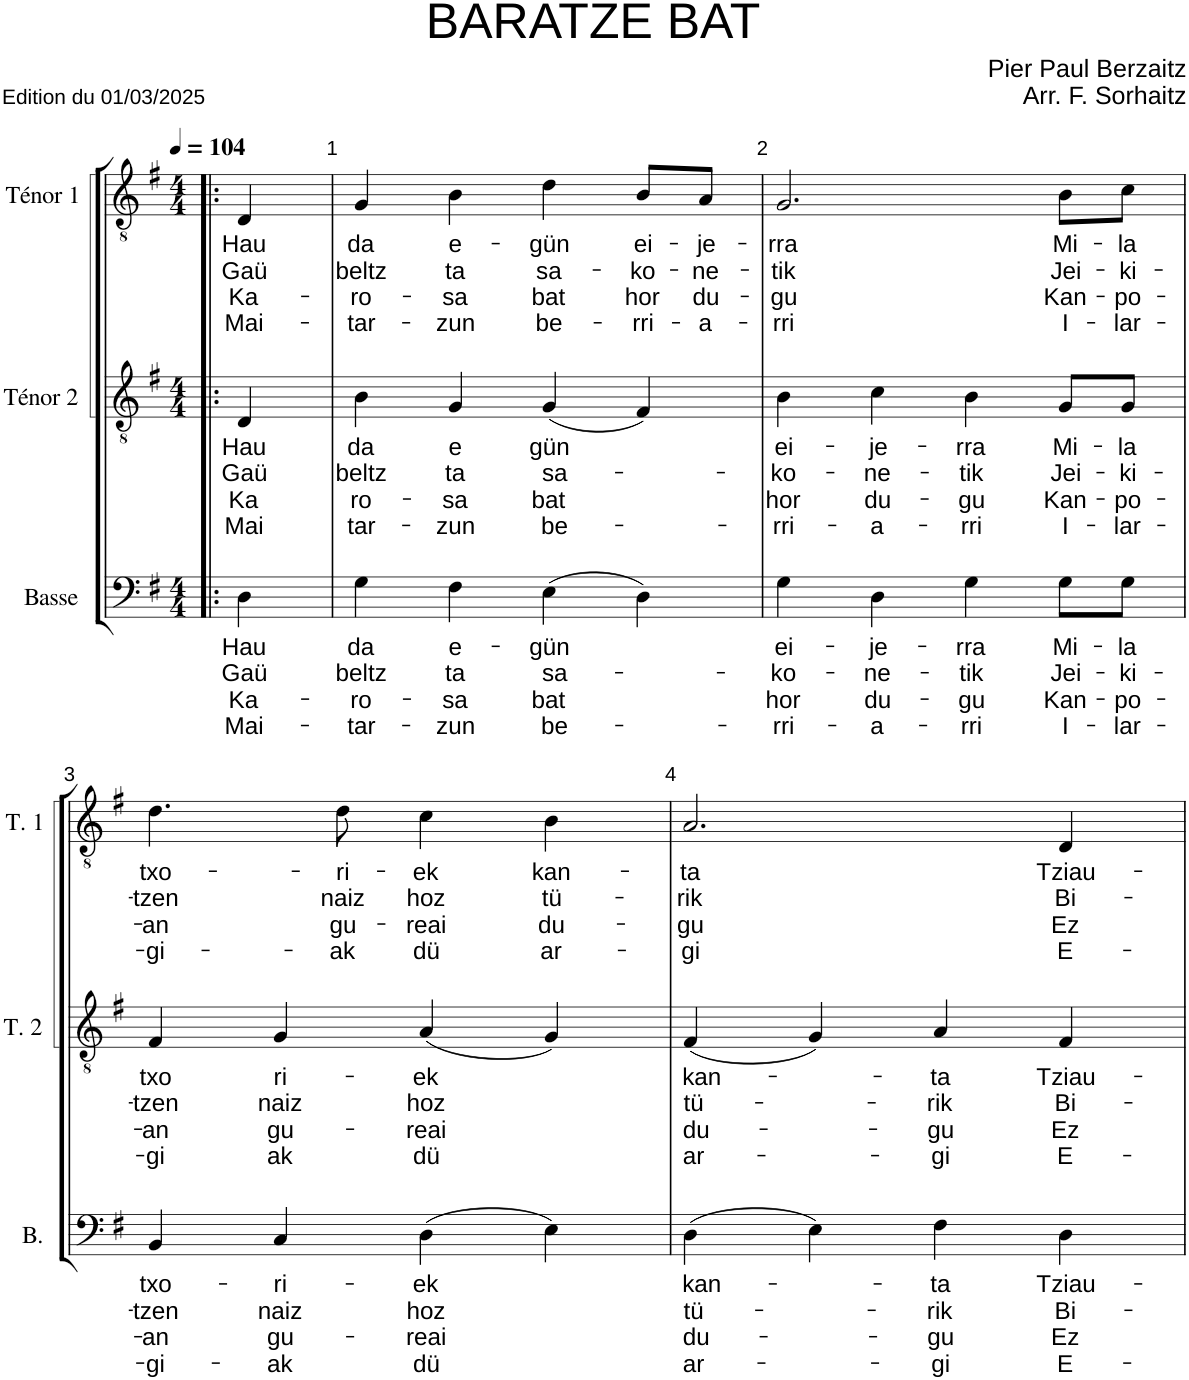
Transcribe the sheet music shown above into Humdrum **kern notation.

**kern	**text	**text	**text	**text	**kern	**text	**text	**text	**text	**kern	**text	**text	**text	**text
*part3	*part3	*part3	*part3	*part3	*part2	*part2	*part2	*part2	*part2	*part1	*part1	*part1	*part1	*part1
*staff3	*staff3	*staff3	*staff3	*staff3	*staff2	*staff2	*staff2	*staff2	*staff2	*staff1	*staff1	*staff1	*staff1	*staff1
*I"Basse	*	*	*	*	*I"Ténor 2	*	*	*	*	*I"Ténor 1	*	*	*	*
*I'B.	*	*	*	*	*I'T. 2	*	*	*	*	*I'T. 1	*	*	*	*
*clefF4	*	*	*	*	*clefGv2	*	*	*	*	*clefGv2	*	*	*	*
*k[f#]	*	*	*	*	*k[f#]	*	*	*	*	*k[f#]	*	*	*	*
*M4/4	*	*	*	*	*M4/4	*	*	*	*	*M4/4	*	*	*	*
*MM104	*	*	*	*	*MM104	*	*	*	*	*MM104	*	*	*	*
=!|:	=!|:	=!|:	=!|:	=!|:	=!|:	=!|:	=!|:	=!|:	=!|:	=!|:	=!|:	=!|:	=!|:	=!|:
!	!LO:LY:b	!LO:LY:b	!LO:LY:b	!LO:LY:b	!	!LO:LY:b	!LO:LY:b	!LO:LY:b	!LO:LY:b	!	!LO:LY:b	!LO:LY:b	!LO:LY:b	!LO:LY:b
4D\	Hau	Gaü	Ka-	Mai-	4D/	Hau	Gaü	Ka	Mai	4D/	Hau	Gaü	Ka-	Mai-
=1	=1	=1	=1	=1	=1	=1	=1	=1	=1	=1	=1	=1	=1	=1
!	!LO:LY:b	!LO:LY:b	!LO:LY:b	!LO:LY:b	!	!LO:LY:b	!LO:LY:b	!LO:LY:b	!LO:LY:b	!	!LO:LY:b	!LO:LY:b	!LO:LY:b	!LO:LY:b
4G\	da	beltz	-ro-	-tar-	4B\	da	beltz	-ro-	-tar-	4G/	da	beltz	-ro-	-tar-
!	!LO:LY:b	!LO:LY:b	!LO:LY:b	!LO:LY:b	!	!LO:LY:b	!LO:LY:b	!LO:LY:b	!LO:LY:b	!	!LO:LY:b	!LO:LY:b	!LO:LY:b	!LO:LY:b
4F#\	e-	ta	-sa	-zun	4G/	e	ta	-sa	-zun	4B\	e-	ta	-sa	-zun
!	!LO:LY:b	!LO:LY:b	!LO:LY:b	!LO:LY:b	!	!LO:LY:b	!LO:LY:b	!LO:LY:b	!LO:LY:b	!	!LO:LY:b	!LO:LY:b	!LO:LY:b	!LO:LY:b
(4E\	-gün	sa-	bat	be-	(4G/	-gün	sa-	bat	be-	4d\	-gün	sa-	bat	be-
!	!	!	!	!	!	!	!	!	!	!	!LO:LY:b	!LO:LY:b	!LO:LY:b	!LO:LY:b
4D\)	.	.	.	.	4F#/)	.	.	.	.	8B/L	ei-	-ko-	hor	-rri-
!	!	!	!	!	!	!	!	!	!	!	!LO:LY:b	!LO:LY:b	!LO:LY:b	!LO:LY:b
.	.	.	.	.	.	.	.	.	.	8A/J	-je-	-ne-	du-	-a-
=2	=2	=2	=2	=2	=2	=2	=2	=2	=2	=2	=2	=2	=2	=2
!	!LO:LY:b	!LO:LY:b	!LO:LY:b	!LO:LY:b	!	!LO:LY:b	!LO:LY:b	!LO:LY:b	!LO:LY:b	!	!LO:LY:b	!LO:LY:b	!LO:LY:b	!LO:LY:b
4G\	ei-	-ko-	hor	-rri-	4B\	ei-	-ko-	hor	-rri-	2.G/	-rra	-tik	-gu	-rri
!	!LO:LY:b	!LO:LY:b	!LO:LY:b	!LO:LY:b	!	!LO:LY:b	!LO:LY:b	!LO:LY:b	!LO:LY:b	!	!	!	!	!
4D\	-je-	-ne-	du-	-a-	4c\	-je-	-ne-	du-	-a-	.	.	.	.	.
!	!LO:LY:b	!LO:LY:b	!LO:LY:b	!LO:LY:b	!	!LO:LY:b	!LO:LY:b	!LO:LY:b	!LO:LY:b	!	!	!	!	!
4G\	-rra	-tik	-gu	-rri	4B\	-rra	-tik	-gu	-rri	.	.	.	.	.
!	!LO:LY:b	!LO:LY:b	!LO:LY:b	!LO:LY:b	!	!LO:LY:b	!LO:LY:b	!LO:LY:b	!LO:LY:b	!	!LO:LY:b	!LO:LY:b	!LO:LY:b	!LO:LY:b
8G\L	Mi-	Jei-	Kan-	I-	8G/L	Mi-	Jei-	Kan-	I-	8B\L	Mi-	Jei-	Kan-	I-
!	!LO:LY:b	!LO:LY:b	!LO:LY:b	!LO:LY:b	!	!LO:LY:b	!LO:LY:b	!LO:LY:b	!LO:LY:b	!	!LO:LY:b	!LO:LY:b	!LO:LY:b	!LO:LY:b
8G\J	-la	-ki-	-po-	-lar-	8G/J	-la	-ki-	-po-	-lar-	8c\J	-la	-ki-	-po-	-lar-
!!LO:LB:g=z
=3	=3	=3	=3	=3	=3	=3	=3	=3	=3	=3	=3	=3	=3	=3
!	!LO:LY:b	!LO:LY:b	!LO:LY:b	!LO:LY:b	!	!LO:LY:b	!LO:LY:b	!LO:LY:b	!LO:LY:b	!	!LO:LY:b	!LO:LY:b	!LO:LY:b	!LO:LY:b
4BB/	txo-	-tzen	-an	-gi-	4F#/	txo	-tzen	-an	-gi	4.d\	txo-	-tzen	-an	-gi-
!	!LO:LY:b	!LO:LY:b	!LO:LY:b	!LO:LY:b	!	!LO:LY:b	!LO:LY:b	!LO:LY:b	!LO:LY:b	!	!	!	!	!
4C/	-ri-	naiz	gu-	-ak	4G/	-ri-	naiz	gu-	-ak	.	.	.	.	.
!	!	!	!	!	!	!	!	!	!	!	!LO:LY:b	!LO:LY:b	!LO:LY:b	!LO:LY:b
.	.	.	.	.	.	.	.	.	.	8d\	-ri-	naiz	gu-	-ak
!	!LO:LY:b	!LO:LY:b	!LO:LY:b	!LO:LY:b	!	!LO:LY:b	!LO:LY:b	!LO:LY:b	!LO:LY:b	!	!LO:LY:b	!LO:LY:b	!LO:LY:b	!LO:LY:b
(4D\	-ek	hoz	-reai	dü	(4A/	-ek	hoz	-reai	dü	4c\	-ek	hoz	-reai	dü
!	!	!	!	!	!	!	!	!	!	!	!LO:LY:b	!LO:LY:b	!LO:LY:b	!LO:LY:b
4E\)	.	.	.	.	4G/)	.	.	.	.	4B\	kan-	-tü-	-du-	ar-
=4	=4	=4	=4	=4	=4	=4	=4	=4	=4	=4	=4	=4	=4	=4
!	!LO:LY:b	!LO:LY:b	!LO:LY:b	!LO:LY:b	!	!LO:LY:b	!LO:LY:b	!LO:LY:b	!LO:LY:b	!	!LO:LY:b	!LO:LY:b	!LO:LY:b	!LO:LY:b
(4D\	kan-	-tü-	-du-	ar-	(4F#/	kan-	-tü-	-du-	ar-	2.A/	-ta	-rik	-gu	-gi
4E\)	.	.	.	.	4G/)	.	.	.	.	.	.	.	.	.
!	!LO:LY:b	!LO:LY:b	!LO:LY:b	!LO:LY:b	!	!LO:LY:b	!LO:LY:b	!LO:LY:b	!LO:LY:b	!	!	!	!	!
4F#\	-ta	-rik	-gu	-gi	4A/	-ta	-rik	-gu	-gi	.	.	.	.	.
!	!LO:LY:b	!LO:LY:b	!LO:LY:b	!LO:LY:b	!	!LO:LY:b	!LO:LY:b	!LO:LY:b	!LO:LY:b	!	!LO:LY:b	!LO:LY:b	!LO:LY:b	!LO:LY:b
4D\	Tziau-	Bi-	Ez	E-	4F#/	Tziau-	Bi-	Ez	E-	4D/	Tziau-	Bi-	Ez	E-
=	=	=	=	=	=	=	=	=	=	=	=	=	=	=
*-	*-	*-	*-	*-	*-	*-	*-	*-	*-	*-	*-	*-	*-	*-
